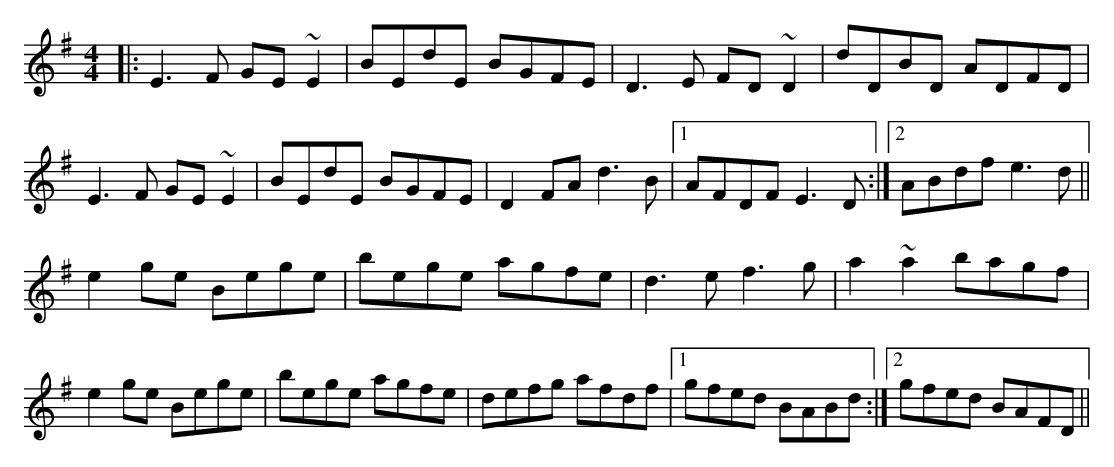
X:1
M:4/4
K:Emin
|:E3F GE~E2|BEdE BGFE|D3E FD~D2|dDBD ADFD|
E3F GE~E2|BEdE BGFE|D2FA d3B|1 AFDF E3D:|2 ABdf e3d||
e2ge Bege|bege agfe|d3e f3g|a2~a2 bagf|
e2ge Bege|bege agfe|defg afdf|1 gfed BABd:|2 gfed BAFD||
